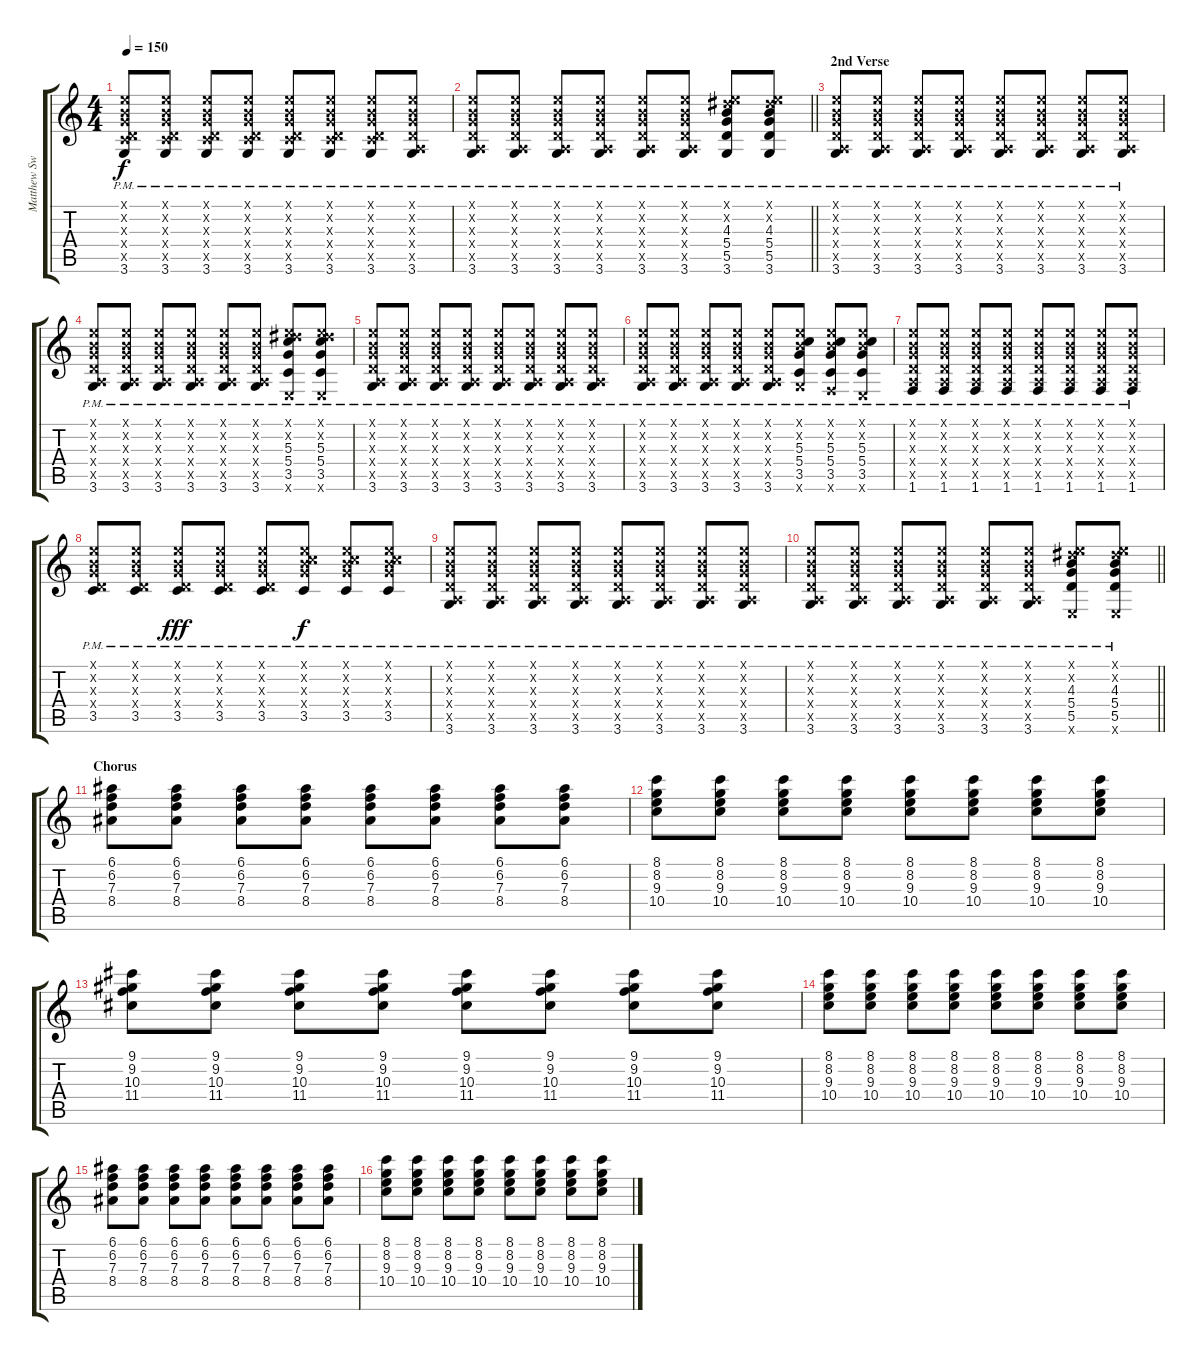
\track ("Matthew Swinnerton" "Matthew Sw") {instrument overdrivenguitar}
\staff {score tabs}
\tuning (E4 B3 G3 D3 A2 E2) {hide}
\ts (4 4)
\tempo 150
\clef g2
\ks c
(0.1{x} 0.2{x} 0.3{x} 0.4{x} 3.5{x} 3.6{pm}).8{dy f} (0.1{x} 0.2{x} 0.3{x} 0.4{x} 3.5{x} 3.6{pm}).8 (0.1{x} 0.2{x} 0.3{x} 0.4{x} 3.5{x} 3.6{pm}).8 (0.1{x} 0.2{x} 0.3{x} 0.4{x} 3.5{x} 3.6{pm}).8 (0.1{x} 0.2{x} 0.3{x} 0.4{x} 3.5{x} 3.6{pm}).8 (0.1{x} 0.2{x} 0.3{x} 0.4{x} 3.5{x} 3.6{pm}).8 (0.1{x} 0.2{x} 0.3{x} 0.4{x} 3.5{x} 3.6{pm}).8 (0.1{x} 0.2{x} 0.3{x} 0.4{x} 0.5{x} 3.6{pm}).8 |
\barLineRight lightlight
(0.1{x} 0.2{x} 0.3{x} 0.4{x} 0.5{x} 3.6{pm}).8 (0.1{x} 0.2{x} 0.3{x} 0.4{x} 0.5{x} 3.6{pm}).8 (0.1{x} 0.2{x} 0.3{x} 0.4{x} 0.5{x} 3.6{pm}).8 (0.1{x} 0.2{x} 0.3{x} 0.4{x} 0.5{x} 3.6{pm}).8 (0.1{x} 0.2{x} 0.3{x} 0.4{x} 0.5{x} 3.6{pm}).8 (0.1{x} 0.2{x} 0.3{x} 0.4{x} 0.5{x} 3.6{pm}).8 (0.1{x} 4.2{x} 4.3 5.4 5.5{pm} 3.6).8 (0.1{x} 4.2{x} 4.3 5.4 5.5{pm} 3.6).8 |
\section ("" "2nd Verse")
(0.1{x} 0.2{x} 0.3{x} 0.4{x} 0.5{x} 3.6{pm}).8 (0.1{x} 0.2{x} 0.3{x} 0.4{x} 0.5{x} 3.6{pm}).8 (0.1{x} 0.2{x} 0.3{x} 0.4{x} 0.5{x} 3.6{pm}).8 (0.1{x} 0.2{x} 0.3{x} 0.4{x} 0.5{x} 3.6{pm}).8 (0.1{x} 0.2{x} 0.3{x} 0.4{x} 0.5{x} 3.6{pm}).8 (0.1{x} 0.2{x} 0.3{x} 0.4{x} 0.5{x} 3.6{pm}).8 (0.1{x} 0.2{x} 0.3{x} 0.4{x} 0.5{x} 3.6{pm}).8 (0.1{x} 0.2{x} 0.3{x} 0.4{x} 0.5{x} 3.6{pm}).8 |
(0.1{x} 0.2{x} 0.3{x} 0.4{x} 0.5{x} 3.6{pm}).8 (0.1{x} 0.2{x} 0.3{x} 0.4{x} 0.5{x} 3.6{pm}).8 (0.1{x} 0.2{x} 0.3{x} 0.4{x} 0.5{x} 3.6{pm}).8 (0.1{x} 0.2{x} 0.3{x} 0.4{x} 0.5{x} 3.6{pm}).8 (0.1{x} 0.2{x} 0.3{x} 0.4{x} 0.5{x} 3.6{pm}).8 (0.1{x} 0.2{x} 0.3{x} 0.4{x} 0.5{x} 3.6{pm}).8 (0.1{x} 4.2{x} 5.3 5.4 3.5{pm} 0.6{x}).8 (0.1{x} 4.2{x} 5.3 5.4 3.5{pm} 0.6{x}).8 |
(0.1{x} 0.2{x} 0.3{x} 0.4{x} 0.5{x} 3.6{pm}).8 (0.1{x} 0.2{x} 0.3{x} 0.4{x} 0.5{x} 3.6{pm}).8 (0.1{x} 0.2{x} 0.3{x} 0.4{x} 0.5{x} 3.6{pm}).8 (0.1{x} 0.2{x} 0.3{x} 0.4{x} 0.5{x} 3.6{pm}).8 (0.1{x} 0.2{x} 0.3{x} 0.4{x} 0.5{x} 3.6{pm}).8 (0.1{x} 0.2{x} 0.3{x} 0.4{x} 0.5{x} 3.6{pm}).8 (0.1{x} 0.2{x} 0.3{x} 0.4{x} 0.5{x} 3.6{pm}).8 (0.1{x} 0.2{x} 0.3{x} 0.4{x} 0.5{x} 3.6{pm}).8 |
(0.1{x} 0.2{x} 0.3{x} 0.4{x} 0.5{x} 3.6{pm}).8 (0.1{x} 0.2{x} 0.3{x} 0.4{x} 0.5{x} 3.6{pm}).8 (0.1{x} 0.2{x} 0.3{x} 0.4{x} 0.5{x} 3.6{pm}).8 (0.1{x} 0.2{x} 0.3{x} 0.4{x} 0.5{x} 3.6{pm}).8 (0.1{x} 0.2{x} 0.3{x} 0.4{x} 0.5{x} 3.6{pm}).8 (0.1{x} 0.2{x} 5.3 5.4 3.5 3.6{pm x}).8 (0.1{x} 0.2{x} 5.3 5.4 3.5{pm} 1.6{pm x}).8 (0.1{x} 0.2{x} 5.3 5.4 3.5{pm} 0.6{x}).8 |
(0.1{x} 0.2{x} 0.3{x} 0.4{x} 0.5{x} 1.6{pm}).8 (0.1{x} 0.2{x} 0.3{x} 0.4{x} 0.5{x} 1.6{pm}).8 (0.1{x} 0.2{x} 0.3{x} 0.4{x} 0.5{x} 1.6{pm}).8 (0.1{x} 0.2{x} 0.3{x} 0.4{x} 0.5{x} 1.6{pm}).8 (0.1{x} 0.2{x} 0.3{x} 0.4{x} 0.5{x} 1.6{pm}).8 (0.1{x} 0.2{x} 0.3{x} 0.4{x} 0.5{x} 1.6{pm}).8 (0.1{x} 0.2{x} 0.3{x} 0.4{x} 0.5{x} 1.6{pm}).8 (0.1{x} 0.2{x} 0.3{x} 0.4{x} 0.5{x} 1.6{pm}).8 |
(0.1{x} 0.2{x} 0.3{x} 0.4{x} 3.5{pm}).8 (0.1{x} 0.2{x} 0.3{x} 0.4{x} 3.5{pm}).8 (0.1{x} 0.2{x} 0.3{x} 0.4{x} 3.5{pm}).8{dy fff} (0.1{x} 0.2{x} 0.3{x} 0.4{x} 3.5{pm}).8 (0.1{x} 0.2{x} 0.3{x} 0.4{x} 3.5{pm}).8 (0.1{x} 0.2{x} 5.3{x} 5.4{x} 3.5{pm}).8{dy f} (0.1{x} 0.2{x} 5.3{x} 5.4{x} 3.5{pm}).8 (0.1{x} 0.2{x} 5.3{x} 5.4{x} 3.5{pm}).8 |
(0.1{x} 0.2{x} 0.3{x} 0.4{x} 0.5{x} 3.6{pm}).8 (0.1{x} 0.2{x} 0.3{x} 0.4{x} 0.5{x} 3.6{pm}).8 (0.1{x} 0.2{x} 0.3{x} 0.4{x} 0.5{x} 3.6{pm}).8 (0.1{x} 0.2{x} 0.3{x} 0.4{x} 0.5{x} 3.6{pm}).8 (0.1{x} 0.2{x} 0.3{x} 0.4{x} 0.5{x} 3.6{pm}).8 (0.1{x} 0.2{x} 0.3{x} 0.4{x} 0.5{x} 3.6{pm}).8 (0.1{x} 0.2{x} 0.3{x} 0.4{x} 0.5{x} 3.6{pm}).8 (0.1{x} 0.2{x} 0.3{x} 0.4{x} 0.5{x} 3.6{pm}).8 |
\barLineRight lightlight
(0.1{x} 0.2{x} 0.3{x} 0.4{x} 0.5{x} 3.6{pm}).8 (0.1{x} 0.2{x} 0.3{x} 0.4{x} 0.5{x} 3.6{pm}).8 (0.1{x} 0.2{x} 0.3{x} 0.4{x} 0.5{x} 3.6{pm}).8 (0.1{x} 0.2{x} 0.3{x} 0.4{x} 0.5{x} 3.6{pm}).8 (0.1{x} 0.2{x} 0.3{x} 0.4{x} 0.5{x} 3.6{pm}).8 (0.1{x} 0.2{x} 0.3{x} 0.4{x} 0.5{x} 3.6{pm}).8 (0.1{x} 4.2{x} 4.3 5.4 5.5{pm} 0.6{x}).8 (0.1{x} 4.2{x} 4.3 5.4 5.5{pm} 0.6{x}).8 |
\section ("" "Chorus")
(6.1 6.2 7.3 8.4).8 (6.1 6.2 7.3 8.4).8 (6.1 6.2 7.3 8.4).8 (6.1 6.2 7.3 8.4).8 (6.1 6.2 7.3 8.4).8 (6.1 6.2 7.3 8.4).8 (6.1 6.2 7.3 8.4).8 (6.1 6.2 7.3 8.4).8 |
(8.1 8.2 9.3 10.4).8 (8.1 8.2 9.3 10.4).8 (8.1 8.2 9.3 10.4).8 (8.1 8.2 9.3 10.4).8 (8.1 8.2 9.3 10.4).8 (8.1 8.2 9.3 10.4).8 (8.1 8.2 9.3 10.4).8 (8.1 8.2 9.3 10.4).8 |
(9.1 9.2 10.3 11.4).8 (9.1 9.2 10.3 11.4).8 (9.1 9.2 10.3 11.4).8 (9.1 9.2 10.3 11.4).8 (9.1 9.2 10.3 11.4).8 (9.1 9.2 10.3 11.4).8 (9.1 9.2 10.3 11.4).8 (9.1 9.2 10.3 11.4).8 |
(8.1 8.2 9.3 10.4).8 (8.1 8.2 9.3 10.4).8 (8.1 8.2 9.3 10.4).8 (8.1 8.2 9.3 10.4).8 (8.1 8.2 9.3 10.4).8 (8.1 8.2 9.3 10.4).8 (8.1 8.2 9.3 10.4).8 (8.1 8.2 9.3 10.4).8 |
(6.1 6.2 7.3 8.4).8 (6.1 6.2 7.3 8.4).8 (6.1 6.2 7.3 8.4).8 (6.1 6.2 7.3 8.4).8 (6.1 6.2 7.3 8.4).8 (6.1 6.2 7.3 8.4).8 (6.1 6.2 7.3 8.4).8 (6.1 6.2 7.3 8.4).8 |
(8.1 8.2 9.3 10.4).8 (8.1 8.2 9.3 10.4).8 (8.1 8.2 9.3 10.4).8 (8.1 8.2 9.3 10.4).8 (8.1 8.2 9.3 10.4).8 (8.1 8.2 9.3 10.4).8 (8.1 8.2 9.3 10.4).8 (8.1 8.2 9.3 10.4).8
